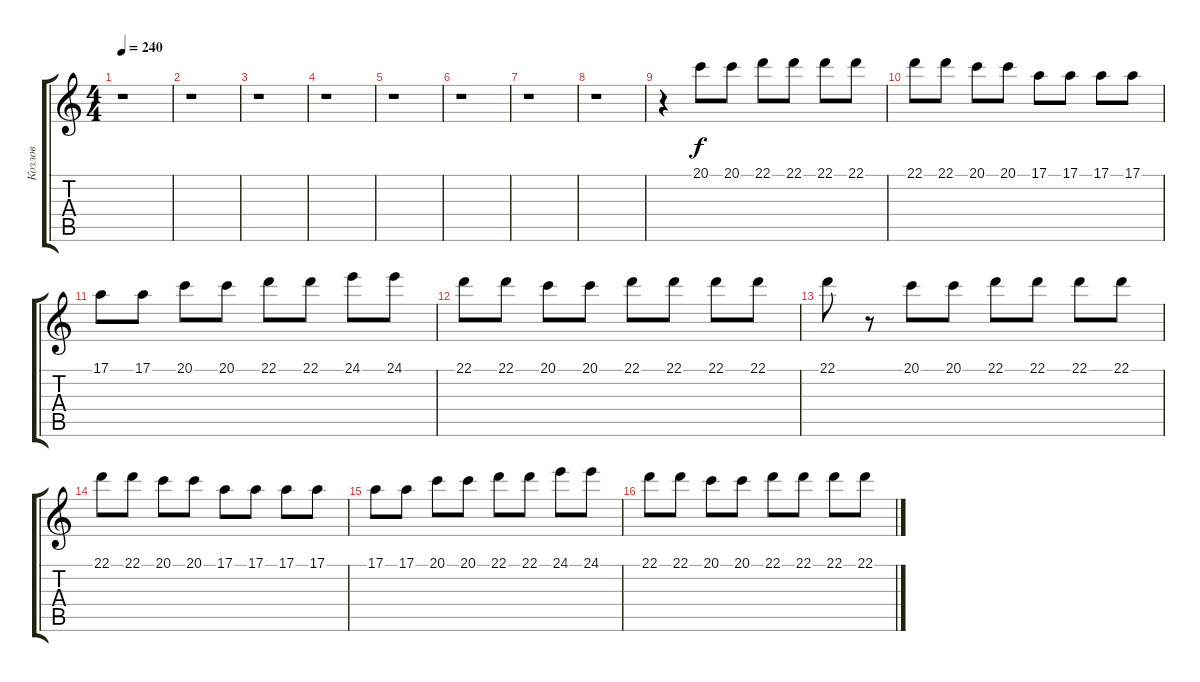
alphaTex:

\track ("Козлов" "Козлов") {instrument vibraphone}
\staff {score tabs}
\tuning (E4 B3 G3 D3 A2 E2) {hide}
\ts (4 4)
\tempo 240
\clef g2
\ks c
r.1{dy f} |
r.1 |
r.1 |
r.1 |
r.1 |
r.1 |
r.1 |
r.1 |
r.4 20.1.8 20.1.8 22.1.8 22.1.8 22.1.8 22.1.8 |
22.1.8 22.1.8 20.1.8 20.1.8 17.1.8 17.1.8 17.1.8 17.1.8 |
17.1.8 17.1.8 20.1.8 20.1.8 22.1.8 22.1.8 24.1.8 24.1.8 |
22.1.8 22.1.8 20.1.8 20.1.8 22.1.8 22.1.8 22.1.8 22.1.8 |
22.1.8 r.8 20.1.8 20.1.8 22.1.8 22.1.8 22.1.8 22.1.8 |
22.1.8 22.1.8 20.1.8 20.1.8 17.1.8 17.1.8 17.1.8 17.1.8 |
17.1.8 17.1.8 20.1.8 20.1.8 22.1.8 22.1.8 24.1.8 24.1.8 |
22.1.8 22.1.8 20.1.8 20.1.8 22.1.8 22.1.8 22.1.8 22.1.8
